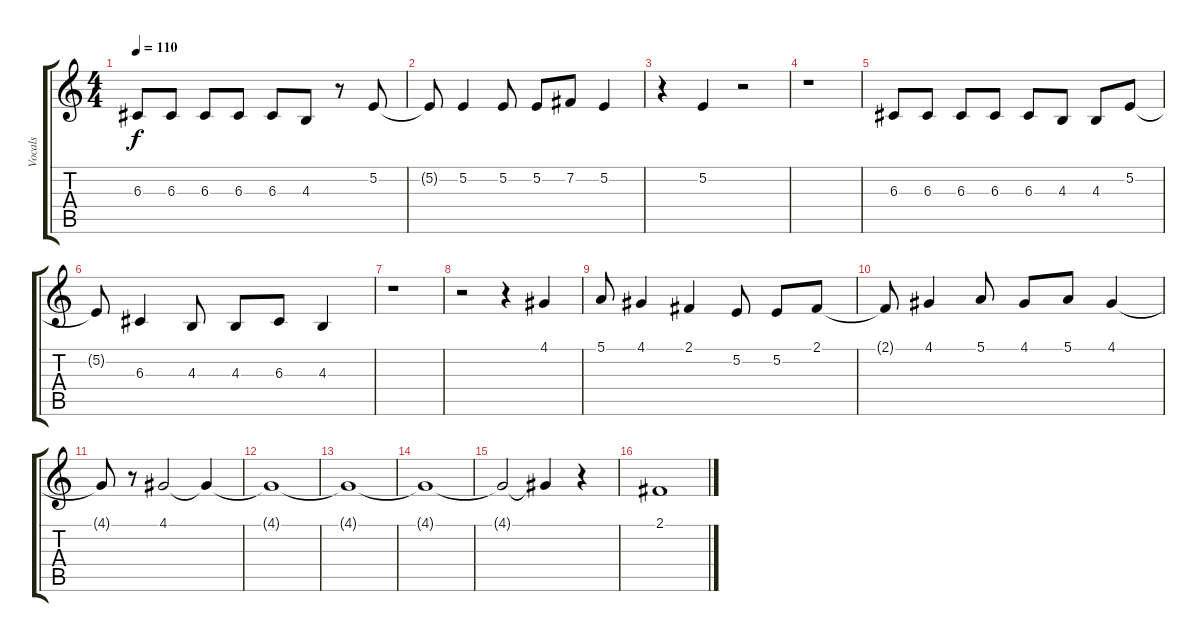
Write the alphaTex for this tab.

\track ("Vocals" "Vocals") {instrument lead6voice}
\staff {score tabs}
\tuning (E4 B3 G3 D3 A2 E2) {hide}
\ts (4 4)
\tempo 110
\clef g2
\ks c
6.3.8{dy f} 6.3.8 6.3.8 6.3.8 6.3.8 4.3.8 r.8 5.2.8 |
5.2{t}.8 5.2.4 5.2.8 5.2.8 7.2.8 5.2.4 |
r.4 5.2.4 r.2 |
r.1 |
6.3.8 6.3.8 6.3.8 6.3.8 6.3.8 4.3.8 4.3.8 5.2.8 |
5.2{t}.8 6.3.4 4.3.8 4.3.8 6.3.8 4.3.4 |
r.1 |
r.2 r.4 4.1.4 |
5.1.8 4.1.4 2.1.4 5.2.8 5.2.8 2.1.8 |
2.1{t}.8 4.1.4 5.1.8 4.1.8 5.1.8 4.1.4 |
4.1{t}.8 r.8 4.1.2 4.1{t}.4 |
4.1{t}.1 |
4.1{t}.1 |
4.1{t}.1 |
4.1{t}.2 4.1{t}.4 r.4 |
2.1.1
